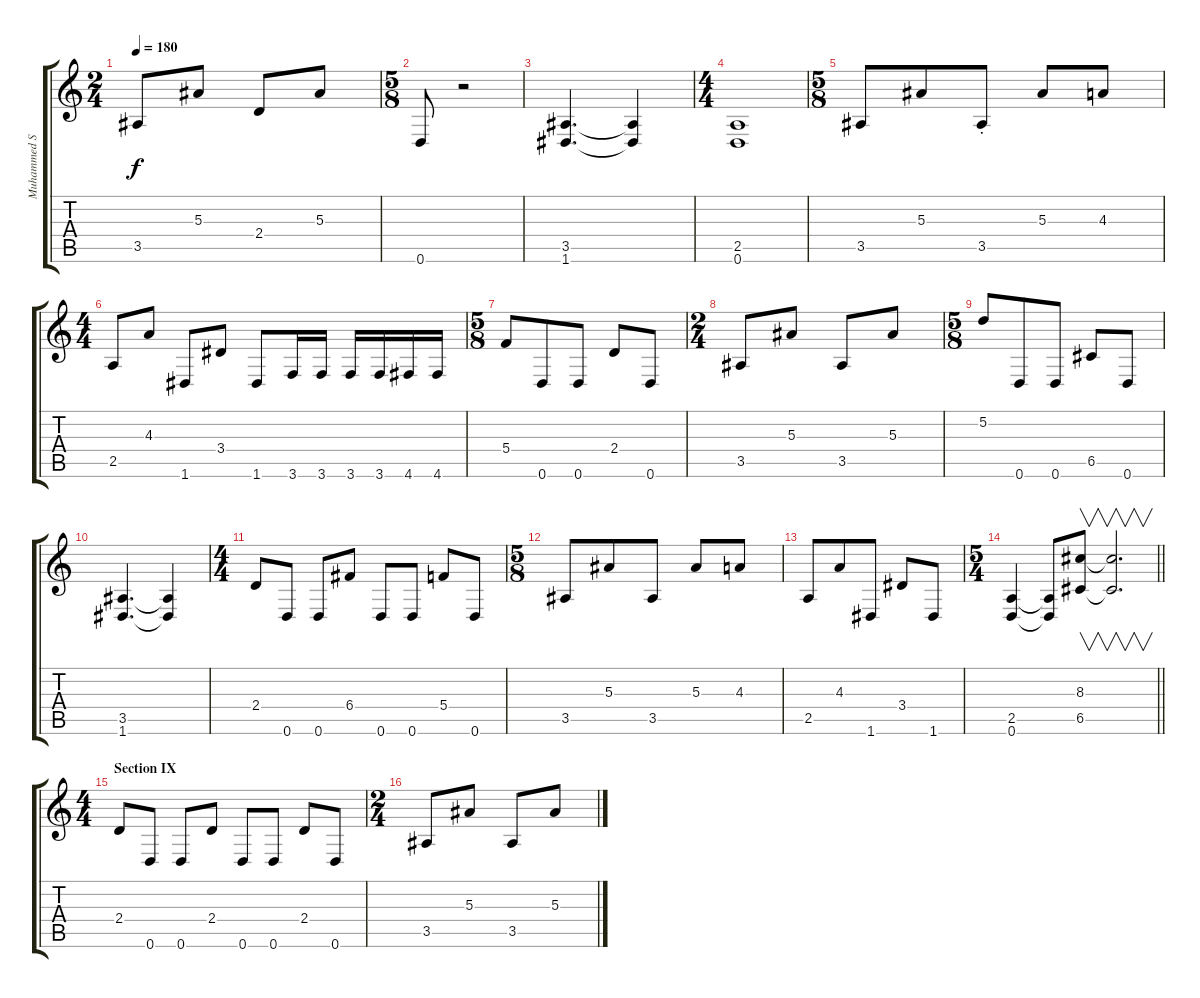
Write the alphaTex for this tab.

\track ("Muhammed Suicmez" "Muhammed S") {instrument distortionguitar}
\staff {score tabs}
\tuning (D4 A3 F3 C3 G2 D2) {hide}
\ts (2 4)
\tempo 180
\clef g2
\ks c
3.5.8{dy f} 5.3.8 2.4.8 5.3.8 |
\ts (5 8)
0.6.8 r.2 |
(3.5 1.6).4{d} (3.5{t} 1.6{t}).4 |
\ts (4 4)
(2.5 0.6).1 |
\ts (5 8)
3.5.8 5.3.8 3.5{st}.8 5.3.8 4.3.8 |
\ts (4 4)
2.5.8 4.3.8 1.6.8 3.4.8 1.6.8 3.6.16 3.6.16 3.6.16 3.6.16 4.6.16 4.6.16 |
\ts (5 8)
5.4.8 0.6.8 0.6.8 2.4.8 0.6.8 |
\ts (2 4)
3.5.8 5.3.8 3.5.8 5.3.8 |
\ts (5 8)
5.2.8 0.6.8 0.6.8 6.5.8 0.6.8 |
(3.5 1.6).4{d} (3.5{t} 1.6{t}).4 |
\ts (4 4)
2.4.8 0.6.8 0.6.8 6.4.8 0.6.8 0.6.8 5.4.8 0.6.8 |
\ts (5 8)
3.5.8 5.3.8 3.5.8 5.3.8 4.3.8 |
2.5.8 4.3.8 1.6.8 3.4.8 1.6.8 |
\ts (5 4)
\barLineRight lightlight
(2.5 0.6).4 (2.5{t} 0.6{t}).8 (8.3 6.5).8{v} (8.3{t} 6.5{t}).2{v d} |
\ts (4 4)
\section ("" "Section IX")
2.4.8 0.6.8 0.6.8 2.4.8 0.6.8 0.6.8 2.4.8 0.6.8 |
\ts (2 4)
3.5.8 5.3.8 3.5.8 5.3.8
